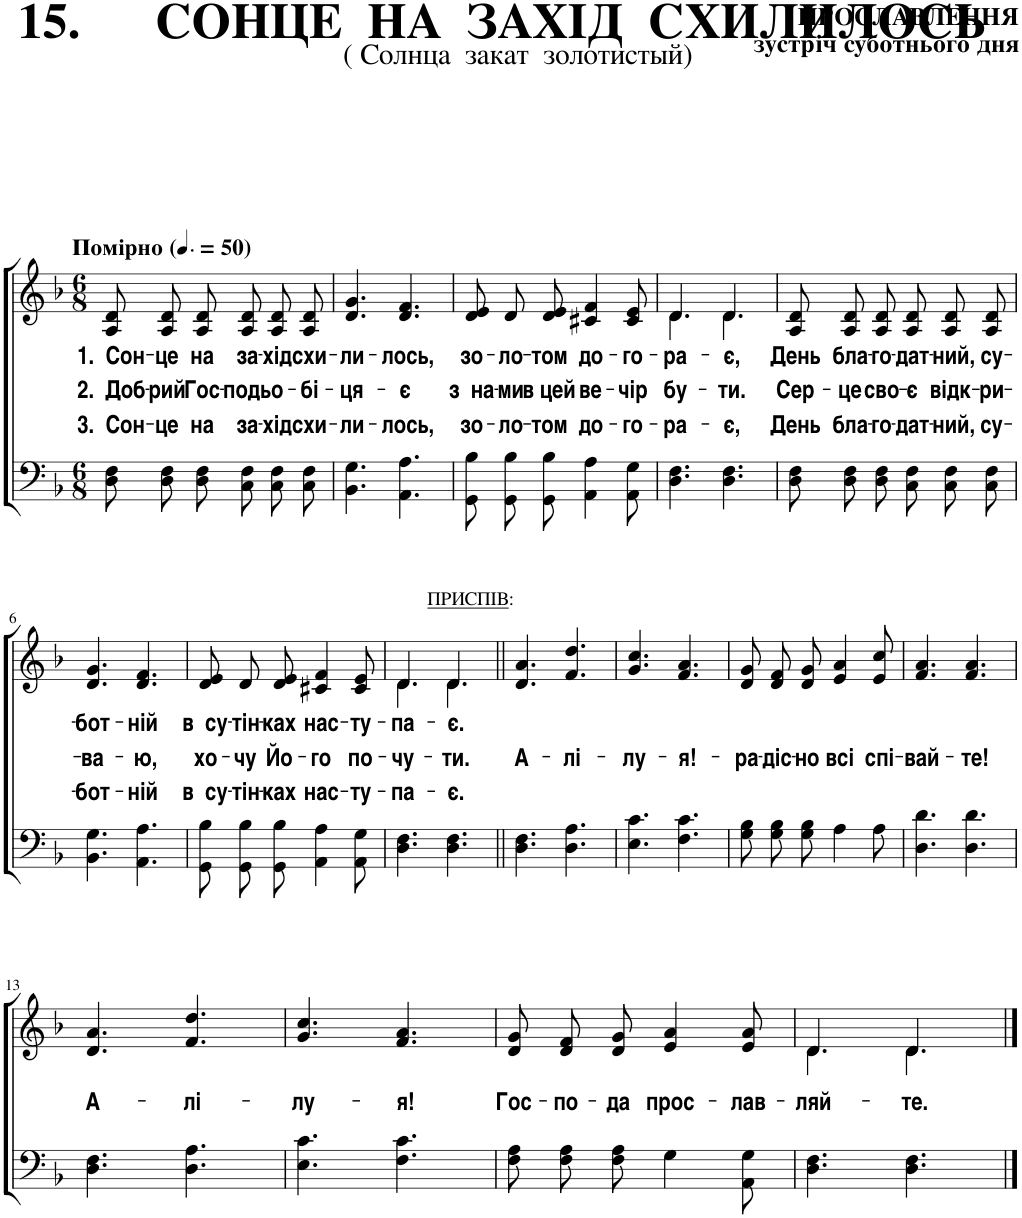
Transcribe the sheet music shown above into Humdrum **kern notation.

**kern	**kern	**text	**text	**text
*part2	*part1	*part1	*part1	*part1
*staff2	*staff1	*staff1	*staff1	*staff1
*I"Бас	*I"Сопрано	*	*	*
*clefF4	*clefG2	*	*	*
*k[b-]	*k[b-]	*	*	*
*M6/8	*M6/8	*	*	*
=1	=1	=1	=1	=1
!	!LO:TX:a:B:t=Помірно (	!	!	!
!	!LO:TX:a:t=[quarter]	!	!	!
!	!LO:TX:a:t== 50)	!	!	!
!	!	!LO:LY:b	!LO:LY:b	!LO:LY:b
8D\ 8F\L	8A/ 8d/L	1. Сон-	2. Доб-	3. Сон-
!	!	!LO:LY:b	!LO:LY:b	!LO:LY:b
8D\ 8F\	8A/ 8d/	-це	-рий	-це
!	!	!LO:LY:b	!LO:LY:b	!LO:LY:b
8D\ 8F\J	8A/ 8d/J	на	Гос-	на
!	!	!LO:LY:b	!LO:LY:b	!LO:LY:b
8C\ 8F\L	8A/ 8d/L	за-	-подь	за-
!	!	!LO:LY:b	!LO:LY:b	!LO:LY:b
8C\ 8F\	8A/ 8d/	-хід	о-	-хід
!	!	!LO:LY:b	!LO:LY:b	!LO:LY:b
8C\ 8F\J	8A/ 8d/J	схи-	-бі-	схи-
=2	=2	=2	=2	=2
!	!	!LO:LY:b	!LO:LY:b	!LO:LY:b
4.BB-\ 4.G\	4.d/ 4.g/	-ли-	-ця-	-ли-
!	!	!LO:LY:b	!LO:LY:b	!LO:LY:b
4.AA\ 4.A\	4.d/ 4.f/	-лось,	-є	-лось,
=3	=3	=3	=3	=3
!	!	!LO:LY:b	!LO:LY:b	!LO:LY:b
8GG\ 8B-\L	8d/ 8e/L	зо-	з на-	зо-
!	!	!LO:LY:b	!LO:LY:b	!LO:LY:b
8GG\ 8B-\	8d/	-ло-	-ми	-ло-
!	!	!LO:LY:b	!LO:LY:b	!LO:LY:b
8GG\ 8B-\J	8d/ 8e/J	-том	в цей	-том
!	!	!LO:LY:b	!LO:LY:b	!LO:LY:b
4AA\ 4A\	4c#X/ 4f/	до-	ве-	до-
!	!	!LO:LY:b	!LO:LY:b	!LO:LY:b
8AA\ 8G\	8c#/ 8e/	-го-	-чір	-го-
=4	=4	=4	=4	=4
!	!	!LO:LY:b	!LO:LY:b	!LO:LY:b
*	*^	*	*	*
4.D\ 4.F\	4.d/	4.d\	-ра-	бу-	-ра-
!	!	!	!LO:LY:b	!LO:LY:b	!LO:LY:b
4.D\ 4.F\	4.d/	4.d\	-є,	-ти.	-є,
=5	=5	=5	=5	=5	=5
!	!	!	!LO:LY:b	!LO:LY:b	!LO:LY:b
*	*v	*v	*	*	*
8D\ 8F\L	8A/ 8d/L	День	Сер-	День
!	!	!LO:LY:b	!LO:LY:b	!LO:LY:b
8D\ 8F\	8A/ 8d/	бла-	-це	бла-
!	!	!LO:LY:b	!LO:LY:b	!LO:LY:b
8D\ 8F\J	8A/ 8d/J	-го-	сво-	-го-
!	!	!LO:LY:b	!LO:LY:b	!LO:LY:b
8C\ 8F\L	8A/ 8d/L	-дат-	-є	-дат-
!	!	!LO:LY:b	!LO:LY:b	!LO:LY:b
8C\ 8F\	8A/ 8d/	-ний,	відк-	-ний,
!	!	!LO:LY:b	!LO:LY:b	!LO:LY:b
8C\ 8F\J	8A/ 8d/J	су-	-ри-	су-
!!LO:LB:g=z
=6	=6	=6	=6	=6
!	!	!LO:LY:b	!LO:LY:b	!LO:LY:b
4.BB-\ 4.G\	4.d/ 4.g/	-бот-	-ва-	-бот-
!	!	!LO:LY:b	!LO:LY:b	!LO:LY:b
4.AA\ 4.A\	4.d/ 4.f/	-ній	-ю,	-ній
=7	=7	=7	=7	=7
!	!	!LO:LY:b	!LO:LY:b	!LO:LY:b
8GG\ 8B-\L	8d/ 8e/L	в су-	хо-	в су-
!	!	!LO:LY:b	!LO:LY:b	!LO:LY:b
8GG\ 8B-\	8d/	-тін-	-чу	-тін-
!	!	!LO:LY:b	!LO:LY:b	!LO:LY:b
8GG\ 8B-\J	8d/ 8e/J	-ках	Йо-	-ках
!	!	!LO:LY:b	!LO:LY:b	!LO:LY:b
4AA\ 4A\	4c#X/ 4f/	нас-	-го	нас-
!	!	!LO:LY:b	!LO:LY:b	!LO:LY:b
8AA\ 8G\	8c#/ 8e/	-ту-	по-	-ту-
=8	=8	=8	=8	=8
!	!	!LO:LY:b	!LO:LY:b	!LO:LY:b
*	*^	*	*	*
4.D\ 4.F\	4.d/	4.d\	-па-	-чу-	-па-
!	!	!	!LO:LY:b	!LO:LY:b	!LO:LY:b
4.D\ 4.F\	4.d/	4.d\	-є.	-ти.	-є.
=9||	=9||	=9||	=9||	=9||	=9||
!	!LO:TX:a:t=ПРИСПІВ	!	!	!	!
!	!LO:TX:a:t=&colon;	!	!	!	!
!	!	!	!	!LO:LY:b	!
*	*v	*v	*	*	*
4.D\ 4.F\	4.d/ 4.a/	.	А-	.
!	!	!	!LO:LY:b	!
4.D\ 4.A\	4.f/ 4.dd/	.	-лі-	.
=10	=10	=10	=10	=10
!	!	!	!LO:LY:b	!
4.E\ 4.c\	4.g/ 4.cc/	.	-лу-	.
!	!	!	!LO:LY:b	!
4.F\ 4.c\	4.f/ 4.a/	.	-я!-	.
=11	=11	=11	=11	=11
!	!	!	!LO:LY:b	!
8G\ 8B-\L	8d/ 8g/L	.	-ра-	.
!	!	!	!LO:LY:b	!
8G\ 8B-\	8d/ 8f/	.	-діс-	.
!	!	!	!LO:LY:b	!
8G\ 8B-\J	8d/ 8g/J	.	-но	.
!	!	!	!LO:LY:b	!
4A\	4e/ 4a/	.	всі	.
!	!	!	!LO:LY:b	!
8A\	8e/ 8cc/	.	спі-	.
=12	=12	=12	=12	=12
!	!	!	!LO:LY:b	!
4.D\ 4.d\	4.f/ 4.a/	.	-вай-	.
!	!	!	!LO:LY:b	!
4.D\ 4.d\	4.f/ 4.a/	.	-те!	.
!!LO:LB:g=z
=13	=13	=13	=13	=13
!	!	!	!LO:LY:b	!
4.D\ 4.F\	4.d/ 4.a/	.	А-	.
!	!	!	!LO:LY:b	!
4.D\ 4.A\	4.f/ 4.dd/	.	-лі-	.
=14	=14	=14	=14	=14
!	!	!	!LO:LY:b	!
4.E\ 4.c\	4.g/ 4.cc/	.	-лу-	.
!	!	!	!LO:LY:b	!
4.F\ 4.c\	4.f/ 4.a/	.	-я!	.
=15	=15	=15	=15	=15
!	!	!	!LO:LY:b	!
8F\ 8A\L	8d/ 8g/L	.	Гос-	.
!	!	!	!LO:LY:b	!
8F\ 8A\	8d/ 8f/	.	-по-	.
!	!	!	!LO:LY:b	!
8F\ 8A\J	8d/ 8g/J	.	-да	.
!	!	!	!LO:LY:b	!
4G\	4e/ 4a/	.	прос-	.
!	!	!	!LO:LY:b	!
8AA\ 8G\	8e/ 8a/	.	-лав-	.
=16	=16	=16	=16	=16
!	!	!	!LO:LY:b	!
*	*^	*	*	*
4.D\ 4.F\	4.d/	4.d\	.	-ляй-	.
!	!	!	!	!LO:LY:b	!
4.D\ 4.F\	4.d/	4.d\	.	-те.	.
*	*v	*v	*	*	*
==	==	==	==	==
*-	*-	*-	*-	*-
